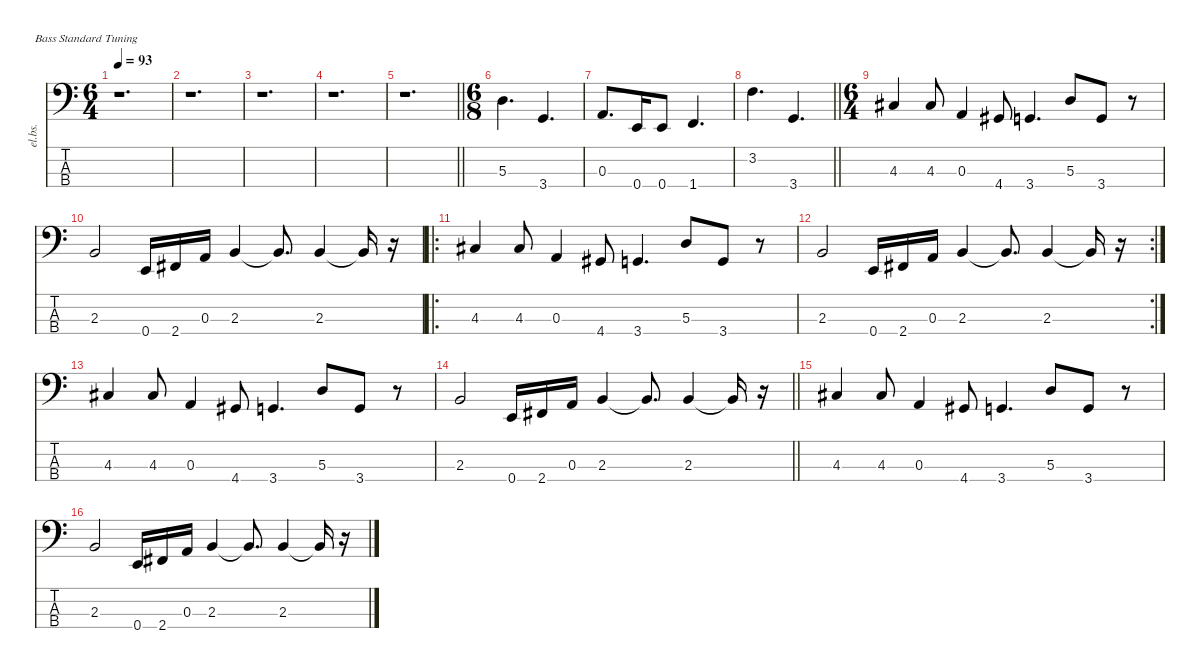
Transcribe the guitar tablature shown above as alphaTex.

\defaultSystemsLayout 4
\hideDynamics
\bracketExtendMode nobrackets
\otherSystemsTrackNameOrientation horizontal
\track ("Bass" "el.bs.") {instrument electricbassfinger}
\staff {score tabs}
\tuning (G2 D2 A1 E1)
\ts (6 4)
\tempo 93
\clef f4
\ks aminor
r.1{d dy f beam Down} |
r.1{d beam Down} |
r.1{d beam Down} |
r.1{d beam Down} |
\barLineRight lightlight
r.1{d beam Down} |
\ts (6 8)
\beaming (8 3 3)
5.3.4{d beam Down} 3.4.4{d beam Up} |
0.3.8{d beam Up} 0.4.16{beam Up} 0.4.8{beam Up} 1.4.4{d dy ff beam Up} |
\barLineRight lightlight
3.2.4{d dy f beam Down} 3.4.4{d beam Up} |
\ts (6 4)
\beaming (8 3 3 3 3)
4.3{acc #}.4{dy ff beam Up} 4.3{acc #}.8{beam Up} 0.3.4{beam Up} 4.4{acc #}.8{beam Up} 3.4.4{d beam Up} 5.3.8{beam Up} 3.4.8{beam Up} r.8{beam Up} |
2.3.2{beam Up} 0.4.16{beam Up} 2.4{acc #}.16{beam Up} 0.3.16{beam Up} 2.3.4{beam Up} 2.3{t}.8{d dy f beam Up} 2.3.4{dy ff beam Up} 2.3{t}.16{dy f beam Up} r.16{beam Up} |
\ro
4.3{acc #}.4{dy ff beam Up} 4.3{acc #}.8{beam Up} 0.3.4{beam Up} 4.4{acc #}.8{beam Up} 3.4.4{d beam Up} 5.3.8{beam Up} 3.4.8{beam Up} r.8{beam Up} |
\rc 2
2.3.2{beam Up} 0.4.16{beam Up} 2.4{acc #}.16{beam Up} 0.3.16{beam Up} 2.3.4{beam Up} 2.3{t}.8{d dy f beam Up} 2.3.4{dy ff beam Up} 2.3{t}.16{dy f beam Up} r.16{beam Up} |
4.3{acc #}.4{dy ff beam Up} 4.3{acc #}.8{beam Up} 0.3.4{beam Up} 4.4{acc #}.8{beam Up} 3.4.4{d beam Up} 5.3.8{beam Up} 3.4.8{beam Up} r.8{beam Up} |
\barLineRight lightlight
2.3.2{beam Up} 0.4.16{beam Up} 2.4{acc #}.16{beam Up} 0.3.16{beam Up} 2.3.4{beam Up} 2.3{t}.8{d dy f beam Up} 2.3.4{dy ff beam Up} 2.3{t}.16{dy f beam Up} r.16{beam Up} |
4.3{acc #}.4{dy ff beam Up} 4.3{acc #}.8{beam Up} 0.3.4{beam Up} 4.4{acc #}.8{beam Up} 3.4.4{d beam Up} 5.3.8{beam Up} 3.4.8{beam Up} r.8{beam Up} |
2.3.2{beam Up} 0.4.16{beam Up} 2.4{acc #}.16{beam Up} 0.3.16{beam Up} 2.3.4{beam Up} 2.3{t}.8{d dy f beam Up} 2.3.4{dy ff beam Up} 2.3{t}.16{dy f beam Up} r.16{beam Up}
